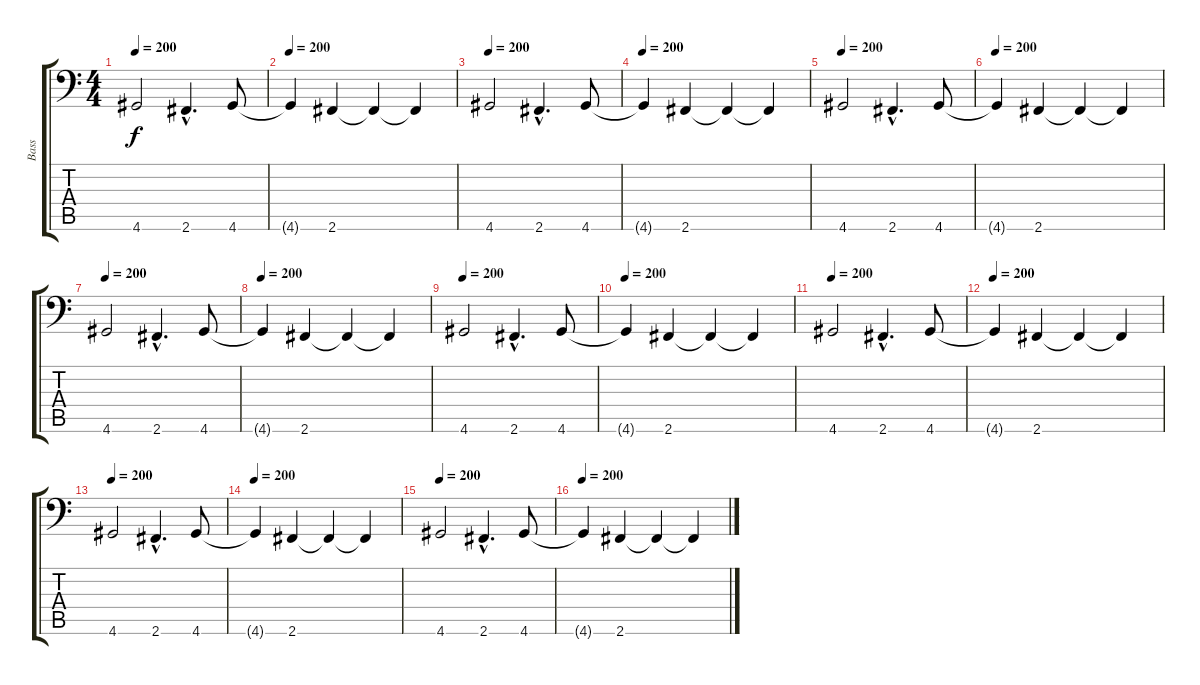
\track ("Bass" "Bass") {instrument electricbassfinger}
\staff {score tabs}
\tuning (E3 B2 G2 D2 A1 E1) {hide}
\ts (4 4)
\tempo 200
\clef f4
\ks c
4.6.2{dy f} 2.6{hac}.4{d} 4.6.8 |
\tempo 200
4.6{t}.4 2.6.4 2.6{t}.4 2.6{t}.4 |
\tempo 200
4.6.2 2.6{hac}.4{d} 4.6.8 |
\tempo 200
4.6{t}.4 2.6.4 2.6{t}.4 2.6{t}.4 |
\tempo 200
4.6.2 2.6{hac}.4{d} 4.6.8 |
\tempo 200
4.6{t}.4 2.6.4 2.6{t}.4 2.6{t}.4 |
\tempo 200
4.6.2 2.6{hac}.4{d} 4.6.8 |
\tempo 200
4.6{t}.4 2.6.4 2.6{t}.4 2.6{t}.4 |
\tempo 200
4.6.2 2.6{hac}.4{d} 4.6.8 |
\tempo 200
4.6{t}.4 2.6.4 2.6{t}.4 2.6{t}.4 |
\tempo 200
4.6.2 2.6{hac}.4{d} 4.6.8 |
\tempo 200
4.6{t}.4 2.6.4 2.6{t}.4 2.6{t}.4 |
\tempo 200
4.6.2 2.6{hac}.4{d} 4.6.8 |
\tempo 200
4.6{t}.4 2.6.4 2.6{t}.4 2.6{t}.4 |
\tempo 200
4.6.2 2.6{hac}.4{d} 4.6.8 |
\tempo 200
4.6{t}.4 2.6.4 2.6{t}.4 2.6{t}.4
